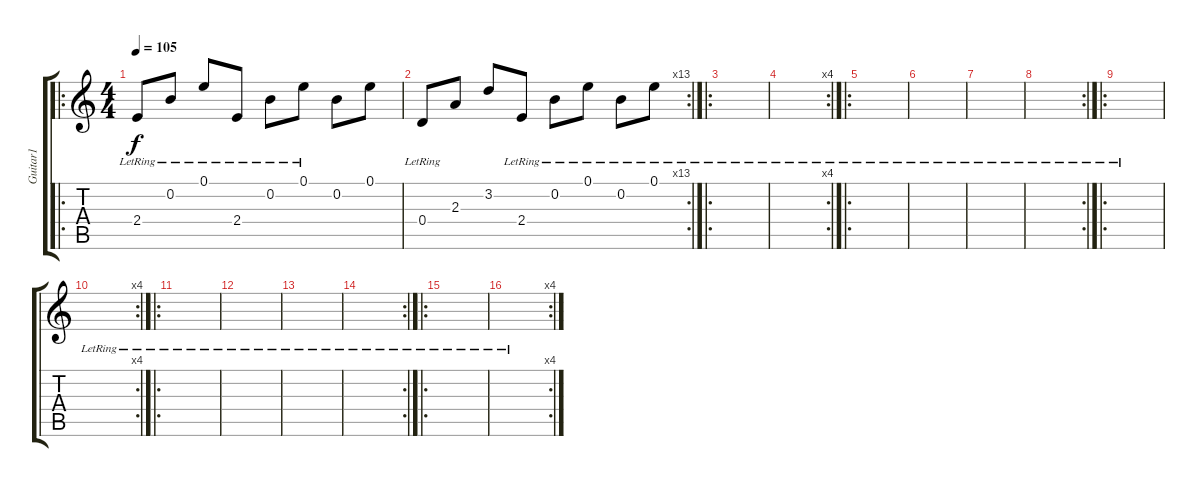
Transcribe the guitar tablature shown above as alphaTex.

\track ("Guitar1" "Guitar1") {instrument acousticguitarsteel}
\staff {score tabs}
\tuning (E4 B3 G3 D3 A2 E2) {hide}
\ro
\ts (4 4)
\tempo 105
\clef g2
\ks c
2.4{lr}.8{dy f instrument acousticguitarsteel} 0.2{lr}.8 0.1{lr}.8 2.4{lr}.8 0.2{lr}.8 0.1{lr}.8 0.2.8 0.1.8 |
\rc 13
0.4{lr}.8 2.3.8 3.2.8 2.4{lr}.8 0.2{lr}.8 0.1{lr}.8 0.2{lr}.8 0.1{lr}.8 |
\ro
|
\rc 4
|
\ro
|
|
|
\rc 2
|
\ro
|
\rc 4
|
\ro
|
|
|
\rc 2
|
\ro
|
\rc 4
